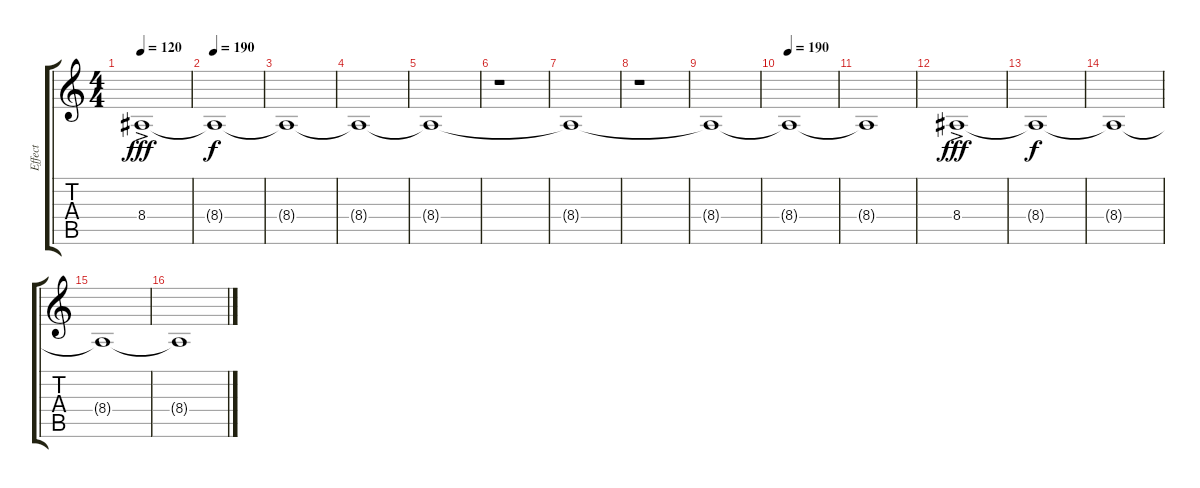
\track ("Effect" "Effect") {instrument seashore}
\staff {score tabs}
\tuning (E4 B3 G3 D3 A2 E2) {hide}
\ts (4 4)
\tempo 120
\clef g2
\ks c
8.4{ac}.1{dy fff instrument seashore} |
\tempo 190
8.4{t}.1{dy f} |
8.4{t}.1 |
8.4{t}.1 |
8.4{t}.1 |
r.1 |
8.4{t}.1 |
r.1 |
8.4{t}.1 |
\tempo 190
8.4{t}.1 |
8.4{t}.1 |
8.4{ac}.1{dy fff} |
8.4{t}.1{dy f} |
8.4{t}.1 |
8.4{t}.1 |
8.4{t}.1
